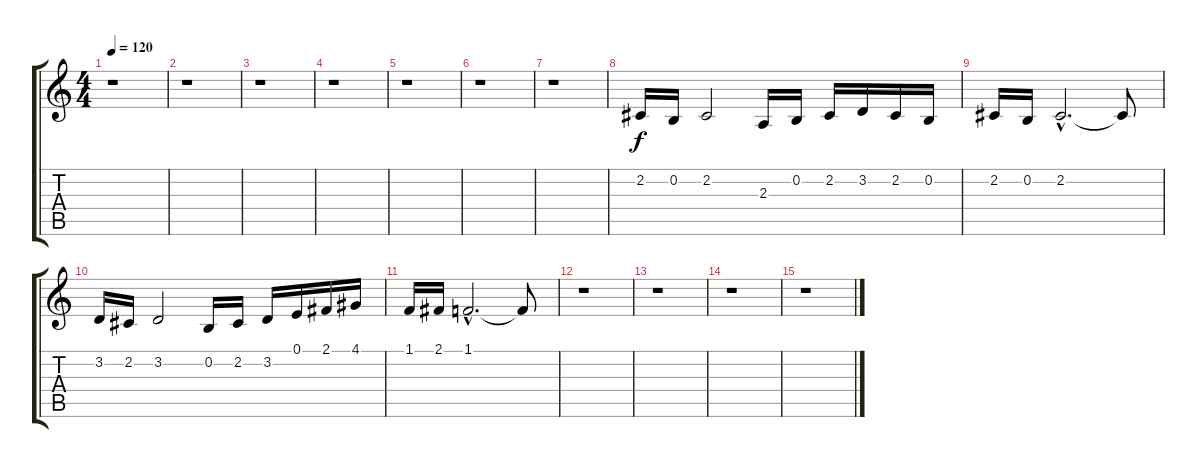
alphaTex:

\track "" {instrument trombone}
\staff {score tabs}
\tuning (E4 B3 G3 D3 A2 E2) {hide}
\ts (4 4)
\tempo 120
\clef g2
\ks c
r.1{dy f} |
r.1 |
r.1 |
r.1 |
r.1 |
r.1 |
r.1 |
2.2.16 0.2.16 2.2.2 2.3.16 0.2.16 2.2.16 3.2.16 2.2.16 0.2.16 |
2.2.16 0.2.16 2.2{hac}.2{d} 2.2{t}.8 |
3.2.16 2.2.16 3.2.2 0.2.16 2.2.16 3.2.16 0.1.16 2.1.16 4.1.16 |
1.1.16 2.1.16 1.1{hac}.2{d} 1.1{t}.8 |
r.1 |
r.1 |
r.1 |
r.1
